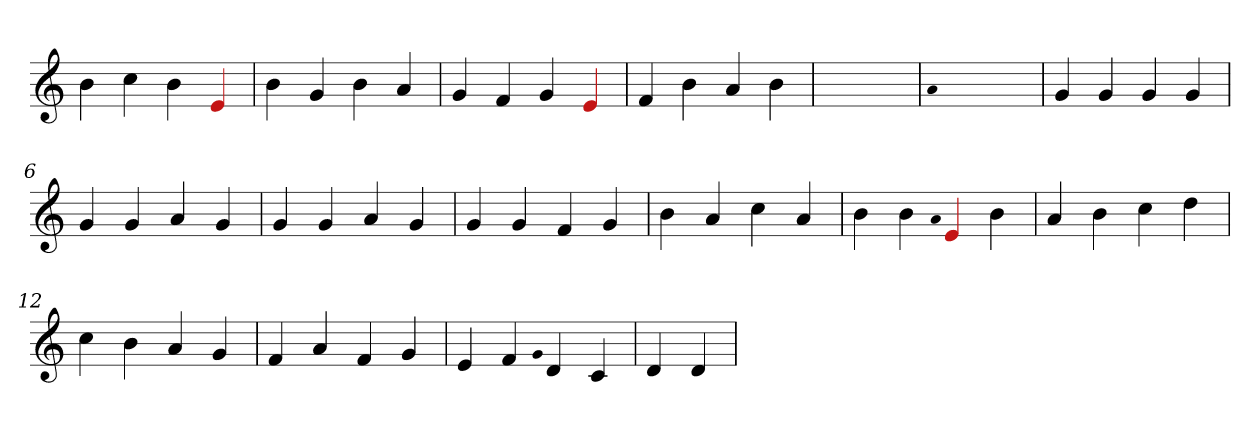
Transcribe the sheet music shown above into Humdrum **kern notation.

**kern
*part1
*staff1
*clefG2
=1
4b
4cc
4b
4Re
=2
4b
4g
4b
4a
=3
4g
4f
4g
4Re
=4
4f
4b
4a
4b
=5
1ryy
=5
qqa
1ryy
=5
4g
4g
4g
4g
=6
4g
4g
4a
4g
=7
4g
4g
4a
4g
=8
4g
4g
4f
4g
=9
4b
4a
4cc
4a
=10
4b
4b
qqa
4Re
4b
=11
4a
4b
4cc
4dd
=12
4cc
4b
4a
4g
=13
4f
4a
4f
4g
=14
4e
4f
qqg
4d
4c
=15
4d
4d
=
*-
